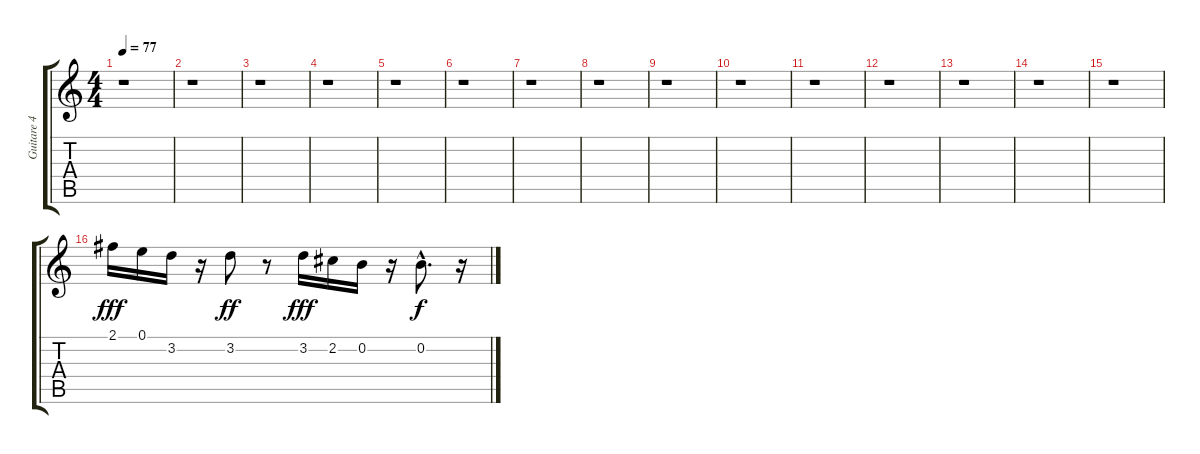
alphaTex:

\track ("Guitare 4" "Guitare 4") {instrument electricguitarjazz}
\staff {score tabs}
\tuning (E4 B3 G3 D3 A2 E2) {hide}
\ts (4 4)
\tempo 77
\tempo 78
\tempo 77
\clef g2
\ks c
r.1{dy fff instrument electricguitarjazz} |
r.1 |
r.1 |
r.1 |
r.1 |
r.1 |
r.1 |
r.1 |
r.1 |
r.1 |
r.1 |
r.1 |
r.1 |
r.1 |
r.1 |
2.1.16 0.1.16 3.2.16 r.16 3.2.8{dy ff} r.8 3.2.16{dy fff} 2.2.16 0.2.16 r.16 0.2{hac}.8{d dy f} r.16
